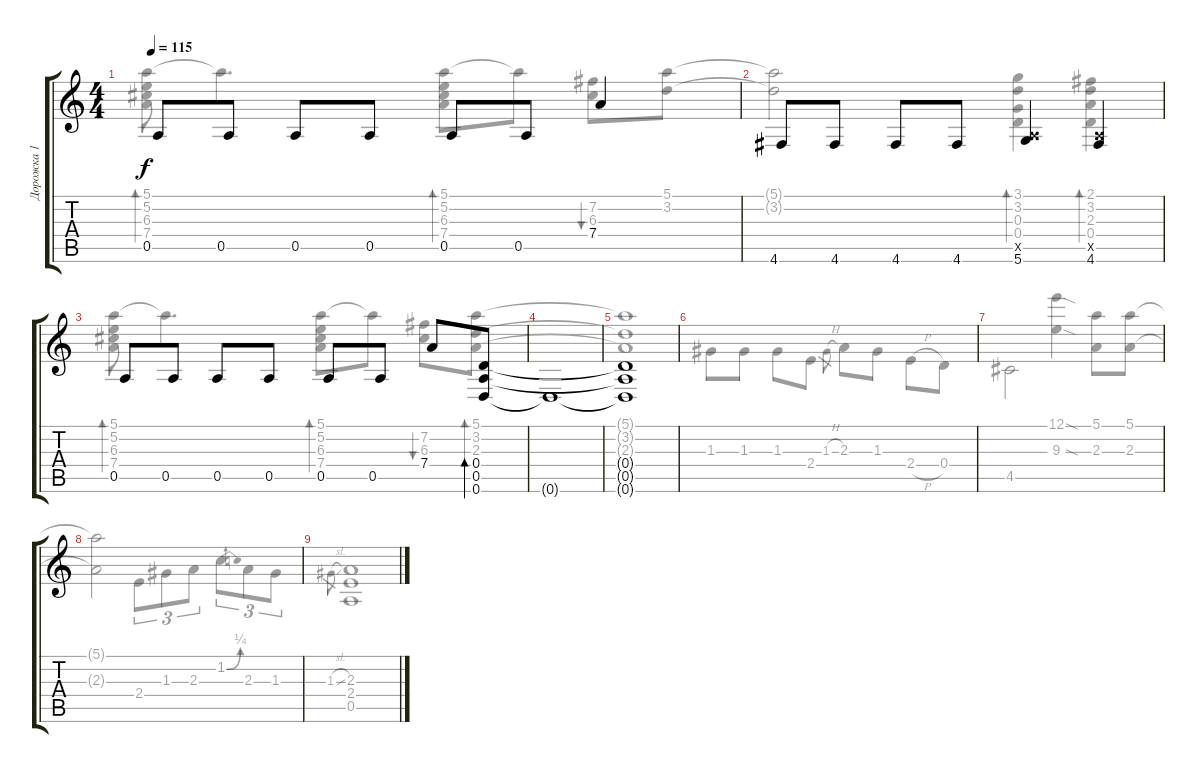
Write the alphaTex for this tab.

\track ("Дорожка 1" "Дорожка 1") {instrument acousticguitarsteel}
\staff {score tabs}
\tuning (E4 B3 G3 D3 A2 D2) {hide}
\voice
\ts (4 4)
\tempo 115
\clef g2
\ks c
0.5.8{dy f} 0.5.8 0.5.8 0.5.8 0.5.8 0.5.8 7.4.4 |
4.6.8 4.6.8 4.6.8 4.6.8 (0.5{x} 5.6).4 (0.5{x} 4.6).4 |
0.5.8 0.5.8 0.5.8 0.5.8 0.5.8 0.5.8 7.4.8 (0.4 0.5 0.6).8{bd 60} |
0.6{t}.1 |
(0.4{t} 0.5{t} 0.6{t}).1 |
|
|
|
\voice
\clef g2
\ottava regular
\simile none
\ks c
(5.1 5.2 6.3 7.4).8{bd 60 dy f} 5.1{t}.4{d} (5.1 5.2 6.3 7.4).8{bd 60} 5.1{t}.8 (7.2 6.3).8{bu 60} (5.1 3.2).8 |
(5.1{t} 3.2{t}).2 (3.1 3.2 0.3 0.4).4{bd 60} (2.1 3.2 2.3 0.4).4{bd 60} |
(5.1 5.2 6.3 7.4).8{bd 60} 5.1{t}.4{d} (5.1 5.2 6.3 7.4).8{bd 60} 5.1{t}.8 (7.2 6.3).8{bu 60} (5.1 3.2 2.3).8{bd 60} |
|
(5.1{t} 3.2{t} 2.3{t}).1 |
1.3.8 1.3.8 1.3.8 2.4.8 1.3{h}.8{gr} 2.3.8 1.3.8 2.4{h}.8 0.4.8 |
4.5.2 (12.1{sod} 9.3{sod}).4 (5.1 2.3).8 (5.1 2.3).8 |
(5.1{t} 2.3{t}).2 2.4.8{tu (3 2)} 1.3.8{tu (3 2)} 2.3.8{tu (3 2)} 1.2{be (bend 0 0 60 1)}.8{tu (3 2)} 2.3.8{tu (3 2)} 1.3.8{tu (3 2)} |
1.3{sl}.8{gr} (2.3 2.4 0.5).1
